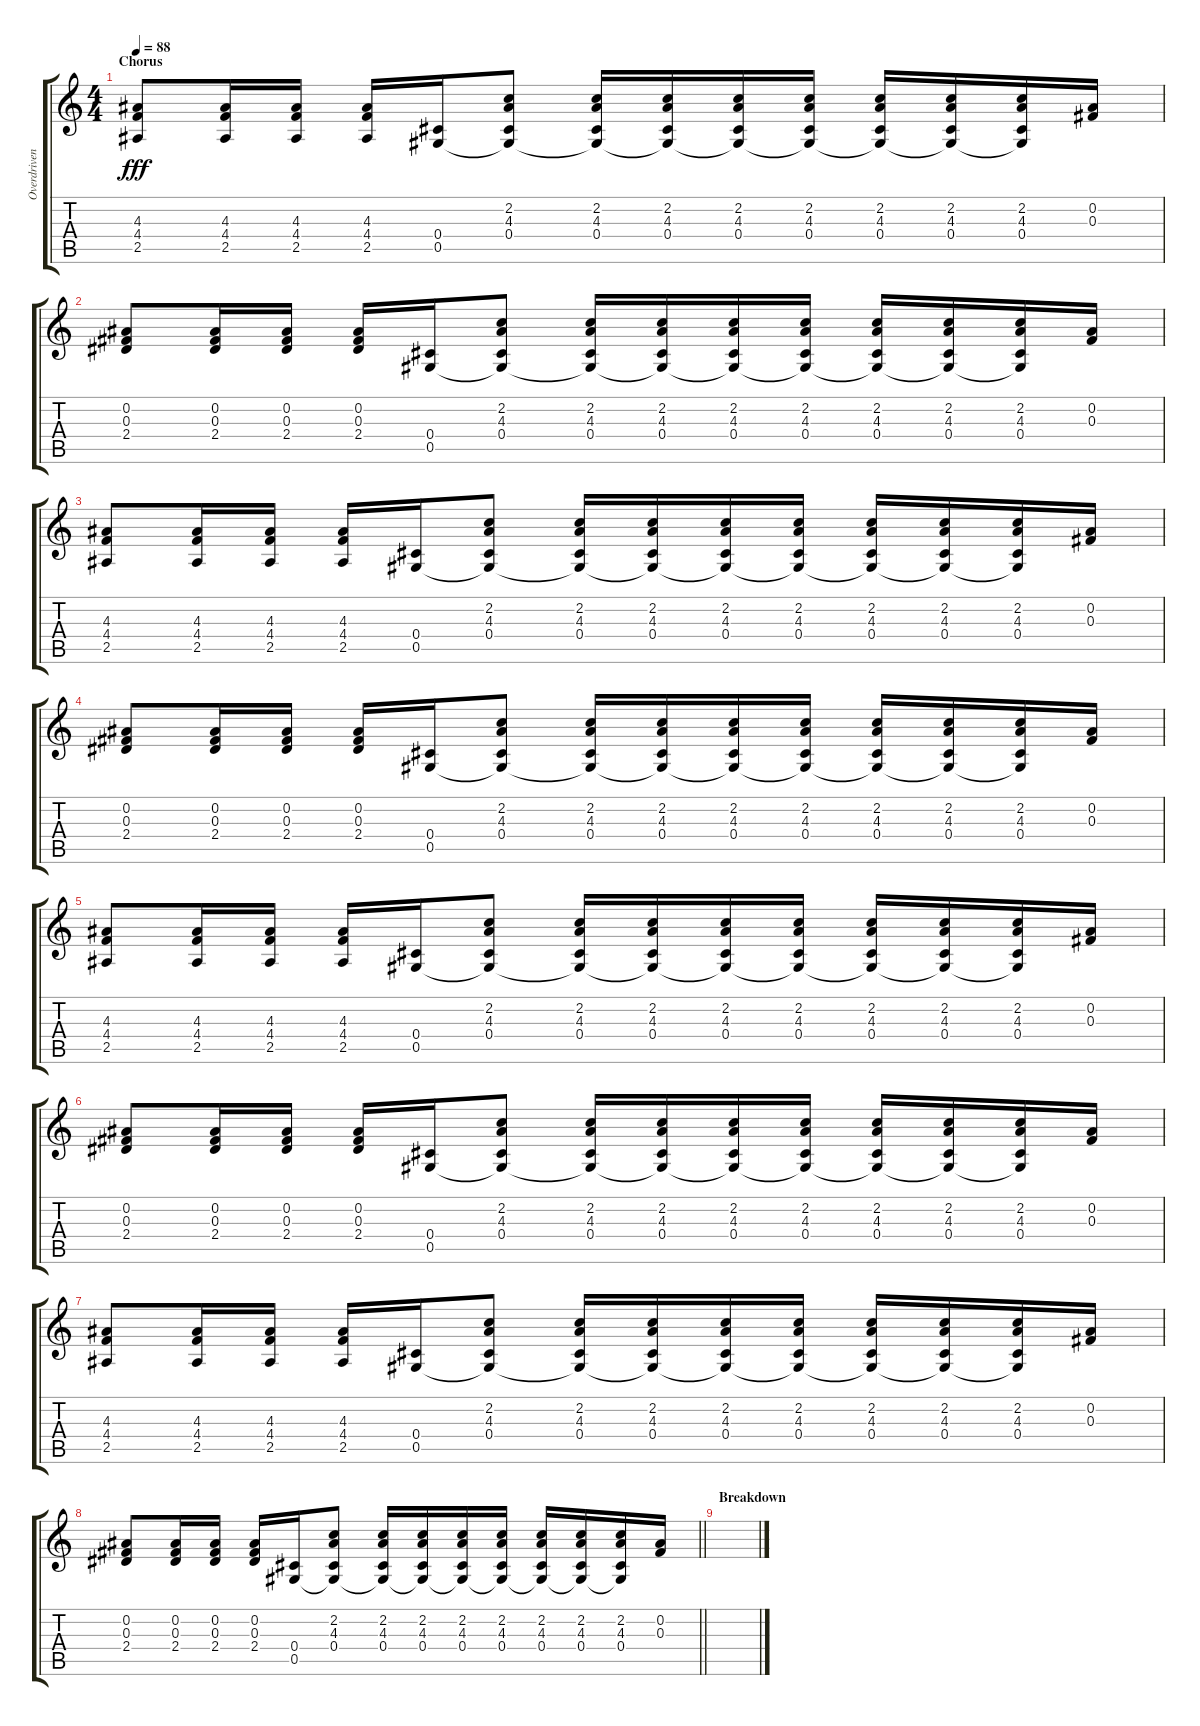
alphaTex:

\track ("Overdriven Guitar L" "Overdriven") {instrument overdrivenguitar}
\staff {score tabs}
\tuning (Eb4 Bb3 Gb3 Db3 Ab2 Db2) {hide}
\ts (4 4)
\section ("" "Chorus")
\tempo 88
\clef g2
\ks c
(4.3 4.4 2.5).8{dy fff} (4.3 4.4 2.5).16 (4.3 4.4 2.5).16 (4.3 4.4 2.5).16 (0.4 0.5).16 (2.2 4.3 0.4 0.5{t}).8 (2.2 4.3 0.4 0.5{t}).16 (2.2 4.3 0.4 0.5{t}).16 (2.2 4.3 0.4 0.5{t}).16 (2.2 4.3 0.4 0.5{t}).16 (2.2 4.3 0.4 0.5{t}).16 (2.2 4.3 0.4 0.5{t}).16 (2.2 4.3 0.4 0.5{t}).16 (0.2 0.3).16 |
(0.2 0.3 2.4).8 (0.2 0.3 2.4).16 (0.2 0.3 2.4).16 (0.2 0.3 2.4).16 (0.4 0.5).16 (2.2 4.3 0.4 0.5{t}).8 (2.2 4.3 0.4 0.5{t}).16 (2.2 4.3 0.4 0.5{t}).16 (2.2 4.3 0.4 0.5{t}).16 (2.2 4.3 0.4 0.5{t}).16 (2.2 4.3 0.4 0.5{t}).16 (2.2 4.3 0.4 0.5{t}).16 (2.2 4.3 0.4 0.5{t}).16 (0.2 0.3).16 |
(4.3 4.4 2.5).8 (4.3 4.4 2.5).16 (4.3 4.4 2.5).16 (4.3 4.4 2.5).16 (0.4 0.5).16 (2.2 4.3 0.4 0.5{t}).8 (2.2 4.3 0.4 0.5{t}).16 (2.2 4.3 0.4 0.5{t}).16 (2.2 4.3 0.4 0.5{t}).16 (2.2 4.3 0.4 0.5{t}).16 (2.2 4.3 0.4 0.5{t}).16 (2.2 4.3 0.4 0.5{t}).16 (2.2 4.3 0.4 0.5{t}).16 (0.2 0.3).16 |
(0.2 0.3 2.4).8 (0.2 0.3 2.4).16 (0.2 0.3 2.4).16 (0.2 0.3 2.4).16 (0.4 0.5).16 (2.2 4.3 0.4 0.5{t}).8 (2.2 4.3 0.4 0.5{t}).16 (2.2 4.3 0.4 0.5{t}).16 (2.2 4.3 0.4 0.5{t}).16 (2.2 4.3 0.4 0.5{t}).16 (2.2 4.3 0.4 0.5{t}).16 (2.2 4.3 0.4 0.5{t}).16 (2.2 4.3 0.4 0.5{t}).16 (0.2 0.3).16 |
(4.3 4.4 2.5).8 (4.3 4.4 2.5).16 (4.3 4.4 2.5).16 (4.3 4.4 2.5).16 (0.4 0.5).16 (2.2 4.3 0.4 0.5{t}).8 (2.2 4.3 0.4 0.5{t}).16 (2.2 4.3 0.4 0.5{t}).16 (2.2 4.3 0.4 0.5{t}).16 (2.2 4.3 0.4 0.5{t}).16 (2.2 4.3 0.4 0.5{t}).16 (2.2 4.3 0.4 0.5{t}).16 (2.2 4.3 0.4 0.5{t}).16 (0.2 0.3).16 |
(0.2 0.3 2.4).8 (0.2 0.3 2.4).16 (0.2 0.3 2.4).16 (0.2 0.3 2.4).16 (0.4 0.5).16 (2.2 4.3 0.4 0.5{t}).8 (2.2 4.3 0.4 0.5{t}).16 (2.2 4.3 0.4 0.5{t}).16 (2.2 4.3 0.4 0.5{t}).16 (2.2 4.3 0.4 0.5{t}).16 (2.2 4.3 0.4 0.5{t}).16 (2.2 4.3 0.4 0.5{t}).16 (2.2 4.3 0.4 0.5{t}).16 (0.2 0.3).16 |
(4.3 4.4 2.5).8 (4.3 4.4 2.5).16 (4.3 4.4 2.5).16 (4.3 4.4 2.5).16 (0.4 0.5).16 (2.2 4.3 0.4 0.5{t}).8 (2.2 4.3 0.4 0.5{t}).16 (2.2 4.3 0.4 0.5{t}).16 (2.2 4.3 0.4 0.5{t}).16 (2.2 4.3 0.4 0.5{t}).16 (2.2 4.3 0.4 0.5{t}).16 (2.2 4.3 0.4 0.5{t}).16 (2.2 4.3 0.4 0.5{t}).16 (0.2 0.3).16 |
\barLineRight lightlight
(0.2 0.3 2.4).8 (0.2 0.3 2.4).16 (0.2 0.3 2.4).16 (0.2 0.3 2.4).16 (0.4 0.5).16 (2.2 4.3 0.4 0.5{t}).8 (2.2 4.3 0.4 0.5{t}).16 (2.2 4.3 0.4 0.5{t}).16 (2.2 4.3 0.4 0.5{t}).16 (2.2 4.3 0.4 0.5{t}).16 (2.2 4.3 0.4 0.5{t}).16 (2.2 4.3 0.4 0.5{t}).16 (2.2 4.3 0.4 0.5{t}).16 (0.2 0.3).16 |
\section ("" "Breakdown")
